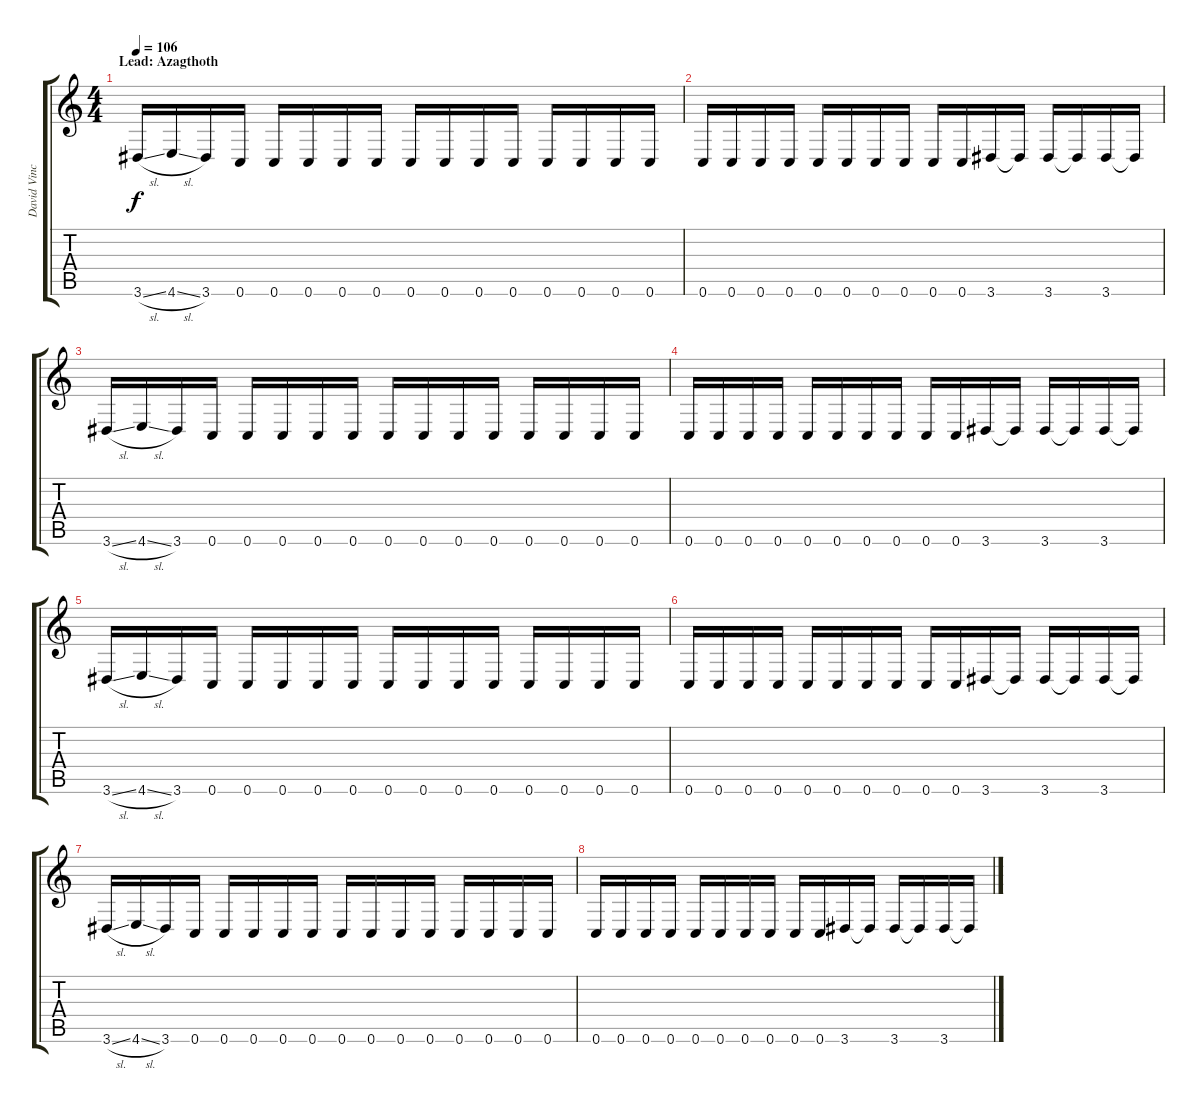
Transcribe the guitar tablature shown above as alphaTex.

\track ("David Vincent" "David Vinc") {instrument electricbasspick}
\staff {score tabs}
\tuning (D4 A3 F3 C3 G2 C2) {hide}
\ts (4 4)
\section ("" "Lead: Azagthoth")
\tempo 106
\clef g2
\ks c
3.6{sl}.16{dy f} 4.6{sl}.16 3.6.16 0.6.16 0.6.16 0.6.16 0.6.16 0.6.16 0.6.16 0.6.16 0.6.16 0.6.16 0.6.16 0.6.16 0.6.16 0.6.16 |
0.6.16 0.6.16 0.6.16 0.6.16 0.6.16 0.6.16 0.6.16 0.6.16 0.6.16 0.6.16 3.6.16 3.6{t}.16 3.6.16 3.6{t}.16 3.6.16 3.6{t}.16 |
3.6{sl}.16 4.6{sl}.16 3.6.16 0.6.16 0.6.16 0.6.16 0.6.16 0.6.16 0.6.16 0.6.16 0.6.16 0.6.16 0.6.16 0.6.16 0.6.16 0.6.16 |
0.6.16 0.6.16 0.6.16 0.6.16 0.6.16 0.6.16 0.6.16 0.6.16 0.6.16 0.6.16 3.6.16 3.6{t}.16 3.6.16 3.6{t}.16 3.6.16 3.6{t}.16 |
3.6{sl}.16 4.6{sl}.16 3.6.16 0.6.16 0.6.16 0.6.16 0.6.16 0.6.16 0.6.16 0.6.16 0.6.16 0.6.16 0.6.16 0.6.16 0.6.16 0.6.16 |
0.6.16 0.6.16 0.6.16 0.6.16 0.6.16 0.6.16 0.6.16 0.6.16 0.6.16 0.6.16 3.6.16 3.6{t}.16 3.6.16 3.6{t}.16 3.6.16 3.6{t}.16 |
3.6{sl}.16 4.6{sl}.16 3.6.16 0.6.16 0.6.16 0.6.16 0.6.16 0.6.16 0.6.16 0.6.16 0.6.16 0.6.16 0.6.16 0.6.16 0.6.16 0.6.16 |
0.6.16 0.6.16 0.6.16 0.6.16 0.6.16 0.6.16 0.6.16 0.6.16 0.6.16 0.6.16 3.6.16 3.6{t}.16 3.6.16 3.6{t}.16 3.6.16 3.6{t}.16
